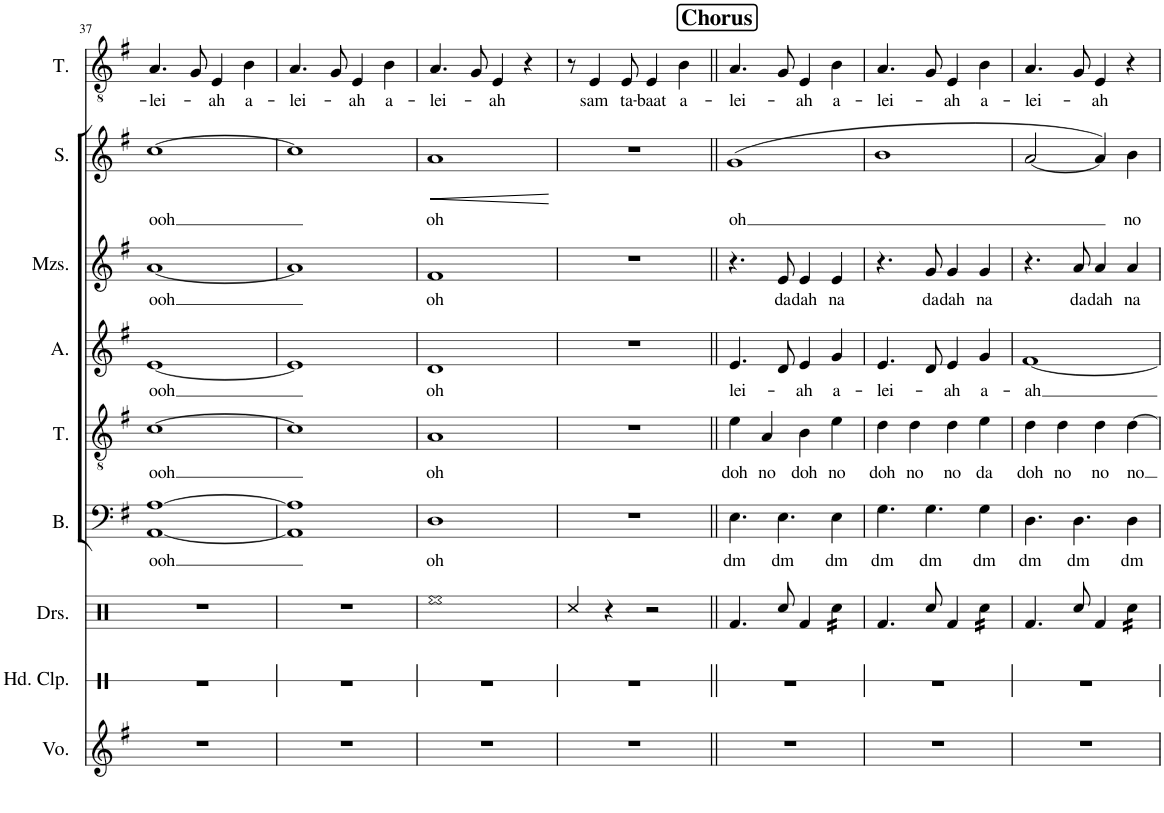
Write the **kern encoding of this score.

**kern	**kern	**kern	**kern	**text	**kern	**text	**kern	**text	**kern	**text	**kern	**text	**dynam	**kern	**text
*part9	*part8	*part7	*part6	*part6	*part5	*part5	*part4	*part4	*part3	*part3	*part2	*part2	*part2	*part1	*part1
*staff9	*staff8	*staff7	*staff6	*staff6	*staff5	*staff5	*staff4	*staff4	*staff3	*staff3	*staff2	*staff2	*staff2	*staff1	*staff1
*I"Voice	*I"Hand Clap	*I"Drumset	*I"Bass	*	*I"Tenor	*	*I"Alto	*	*I"Mezzo-soprano	*	*I"Soprano	*	*	*I"Tenor	*
*I'Vo.	*I'Hd. Clp.	*I'Drs.	*I'B.	*	*I'T.	*	*I'A.	*	*I'Mzs.	*	*I'S.	*	*	*I'T.	*
!!LO:PB:g=z
*clefG2	*clefX	*clefX	*clefF4	*	*clefGv2	*	*clefG2	*	*clefG2	*	*clefG2	*	*	*clefGv2	*
*k[f#]	*k[]	*k[]	*k[f#]	*	*k[f#]	*	*k[f#]	*	*k[f#]	*	*k[f#]	*	*	*k[f#]	*
*M4/4	*M4/4	*M4/4	*M4/4	*	*M4/4	*	*M4/4	*	*M4/4	*	*M4/4	*	*	*M4/4	*
*met(c)	*met(c)	*met(c)	*met(c)	*	*met(c)	*	*met(c)	*	*met(c)	*	*met(c)	*	*	*met(c)	*
=37	=37	=37	=37	=37	=37	=37	=37	=37	=37	=37	=37	=37	=37	=37	=37
!	!	!	!	!LO:LY:b	!	!LO:LY:b	!	!LO:LY:b	!	!LO:LY:b	!	!LO:LY:b	!	!	!LO:LY:b
1r	1r	1r	[1AA [1A	ooh	[1c	ooh	[1e	ooh	[1a	ooh	[1cc	ooh	.	4.A/	-lei-
.	.	.	.	.	.	.	.	.	.	.	.	.	.	8G/	.
!	!	!	!	!	!	!	!	!	!	!	!	!	!	!	!LO:LY:b
.	.	.	.	.	.	.	.	.	.	.	.	.	.	4E/	-ah
!	!	!	!	!	!	!	!	!	!	!	!	!	!	!	!LO:LY:b
.	.	.	.	.	.	.	.	.	.	.	.	.	.	4B\	a-
=38	=38	=38	=38	=38	=38	=38	=38	=38	=38	=38	=38	=38	=38	=38	=38
!	!	!	!	!	!	!	!	!	!	!	!	!	!	!	!LO:LY:b
1r	1r	1r	1AA] 1A]	.	1c]	.	1e]	.	1a]	.	1cc]	.	.	4.A/	-lei-
.	.	.	.	.	.	.	.	.	.	.	.	.	.	8G/	.
!	!	!	!	!	!	!	!	!	!	!	!	!	!	!	!LO:LY:b
.	.	.	.	.	.	.	.	.	.	.	.	.	.	4E/	-ah
!	!	!	!	!	!	!	!	!	!	!	!	!	!	!	!LO:LY:b
.	.	.	.	.	.	.	.	.	.	.	.	.	.	4B\	a-
=39	=39	=39	=39	=39	=39	=39	=39	=39	=39	=39	=39	=39	=39	=39	=39
!	!	!	!	!LO:LY:b	!	!LO:LY:b	!	!LO:LY:b	!	!LO:LY:b	!	!LO:LY:b	!LO:HP:b	!	!LO:LY:b
1r	1r	1Ree	1D	oh	1A	oh	1d	oh	1f#	oh	1a	oh	<	4.A/	-lei-
.	.	.	.	.	.	.	.	.	.	.	.	.	.	8G/	.
!	!	!	!	!	!	!	!	!	!	!	!	!	!	!	!LO:LY:b
.	.	.	.	.	.	.	.	.	.	.	.	.	.	4E/	-ah
.	.	.	.	.	.	.	.	.	.	.	.	.	.	4r	.
.	.	.	.	.	.	.	.	.	.	.	.	.	[	.	.
=40	=40	=40	=40	=40	=40	=40	=40	=40	=40	=40	=40	=40	=40	=40	=40
1r	1r	4Rcc/	1r	.	1r	.	1r	.	1r	.	1r	.	.	8r	.
!	!	!	!	!	!	!	!	!	!	!	!	!	!	!	!LO:LY:b
.	.	.	.	.	.	.	.	.	.	.	.	.	.	4E/	sam
.	.	4r	.	.	.	.	.	.	.	.	.	.	.	.	.
!	!	!	!	!	!	!	!	!	!	!	!	!	!	!	!LO:LY:b
.	.	.	.	.	.	.	.	.	.	.	.	.	.	8E/	ta-
!	!	!	!	!	!	!	!	!	!	!	!	!	!	!	!LO:LY:b
.	.	2r	.	.	.	.	.	.	.	.	.	.	.	4E/	-baat
!	!	!	!	!	!	!	!	!	!	!	!	!	!	!	!LO:LY:b
.	.	.	.	.	.	.	.	.	.	.	.	.	.	4B\	a-
!!LO:REH:place=s1:a:B:cj:fs=14:t=Chorus
=41||	=41||	=41||	=41||	=41||	=41||	=41||	=41||	=41||	=41||	=41||	=41||	=41||	=41||	=41||	=41||
!	!	!	!	!LO:LY:b	!	!LO:LY:b	!	!LO:LY:b	!	!	!	!LO:LY:b	!	!	!LO:LY:b
1r	1r	4.Rf/	4.E\	dm	4e\	doh	4.e/	-lei-	4.r	.	(1g	oh	.	4.A/	-lei-
!	!	!	!	!	!	!LO:LY:b	!	!	!	!	!	!	!	!	!
.	.	.	.	.	4A/	no	.	.	.	.	.	.	.	.	.
!	!	!	!	!LO:LY:b	!	!	!	!	!	!LO:LY:b	!	!	!	!	!
.	.	8Rcc/	4.E\	dm	.	.	8d/	.	8e/	da	.	.	.	8G/	.
!	!	!	!	!	!	!LO:LY:b	!	!LO:LY:b	!	!LO:LY:b	!	!	!	!	!LO:LY:b
.	.	4Rf/	.	.	4B\	doh	4e/	-ah	4e/	dah	.	.	.	4E/	-ah
!	!	!	!	!LO:LY:b	!	!LO:LY:b	!	!LO:LY:b	!	!LO:LY:b	!	!	!	!	!LO:LY:b
*	*	*tremolo	*	*	*	*	*	*	*	*	*	*	*	*	*
.	.	16Rcc\LL	4E\	dm	4e\	no	4g/	a-	4e/	na	.	.	.	4B\	a-
.	.	16Rcc\	.	.	.	.	.	.	.	.	.	.	.	.	.
.	.	16Rcc\	.	.	.	.	.	.	.	.	.	.	.	.	.
.	.	16Rcc\JJ	.	.	.	.	.	.	.	.	.	.	.	.	.
*	*	*Xtremolo	*	*	*	*	*	*	*	*	*	*	*	*	*
=42	=42	=42	=42	=42	=42	=42	=42	=42	=42	=42	=42	=42	=42	=42	=42
!	!	!	!	!LO:LY:b	!	!LO:LY:b	!	!LO:LY:b	!	!	!	!	!	!	!LO:LY:b
1r	1r	4.Rf/	4.G\	dm	4d\	doh	4.e/	-lei-	4.r	.	1b	.	.	4.A/	-lei-
!	!	!	!	!	!	!LO:LY:b	!	!	!	!	!	!	!	!	!
.	.	.	.	.	4d\	no	.	.	.	.	.	.	.	.	.
!	!	!	!	!LO:LY:b	!	!	!	!	!	!LO:LY:b	!	!	!	!	!
.	.	8Rcc/	4.G\	dm	.	.	8d/	.	8g/	da	.	.	.	8G/	.
!	!	!	!	!	!	!LO:LY:b	!	!LO:LY:b	!	!LO:LY:b	!	!	!	!	!LO:LY:b
.	.	4Rf/	.	.	4d\	no	4e/	-ah	4g/	dah	.	.	.	4E/	-ah
!	!	!	!	!LO:LY:b	!	!LO:LY:b	!	!LO:LY:b	!	!LO:LY:b	!	!	!	!	!LO:LY:b
*	*	*tremolo	*	*	*	*	*	*	*	*	*	*	*	*	*
.	.	16Rcc\LL	4G\	dm	4e\	da	4g/	a-	4g/	na	.	.	.	4B\	a-
.	.	16Rcc\	.	.	.	.	.	.	.	.	.	.	.	.	.
.	.	16Rcc\	.	.	.	.	.	.	.	.	.	.	.	.	.
.	.	16Rcc\JJ	.	.	.	.	.	.	.	.	.	.	.	.	.
*	*	*Xtremolo	*	*	*	*	*	*	*	*	*	*	*	*	*
=43	=43	=43	=43	=43	=43	=43	=43	=43	=43	=43	=43	=43	=43	=43	=43
!	!	!	!	!LO:LY:b	!	!LO:LY:b	!	!LO:LY:b	!	!	!	!	!	!	!LO:LY:b
1r	1r	4.Rf/	4.D\	dm	4d\	doh	[1f#	-ah	4.r	.	[2a/	.	.	4.A/	-lei-
!	!	!	!	!	!	!LO:LY:b	!	!	!	!	!	!	!	!	!
.	.	.	.	.	4d\	no	.	.	.	.	.	.	.	.	.
!	!	!	!	!LO:LY:b	!	!	!	!	!	!LO:LY:b	!	!	!	!	!
.	.	8Rcc/	4.D\	dm	.	.	.	.	8a/	da	.	.	.	8G/	.
!	!	!	!	!	!	!LO:LY:b	!	!	!	!LO:LY:b	!	!	!	!	!LO:LY:b
.	.	4Rf/	.	.	4d\	no	.	.	4a/	dah	4a/])	.	.	4E/	-ah
!	!	!	!	!LO:LY:b	!	!LO:LY:b	!	!	!	!LO:LY:b	!	!LO:LY:b	!	!	!
*	*	*tremolo	*	*	*	*	*	*	*	*	*	*	*	*	*
.	.	16Rcc\LL	4D\	dm	[4d\	no	.	.	4a/	na	4b\	no	.	4r	.
.	.	16Rcc\	.	.	.	.	.	.	.	.	.	.	.	.	.
.	.	16Rcc\	.	.	.	.	.	.	.	.	.	.	.	.	.
.	.	16Rcc\JJ	.	.	.	.	.	.	.	.	.	.	.	.	.
*	*	*Xtremolo	*	*	*	*	*	*	*	*	*	*	*	*	*
=	=	=	=	=	=	=	=	=	=	=	=	=	=	=	=
*-	*-	*-	*-	*-	*-	*-	*-	*-	*-	*-	*-	*-	*-	*-	*-
